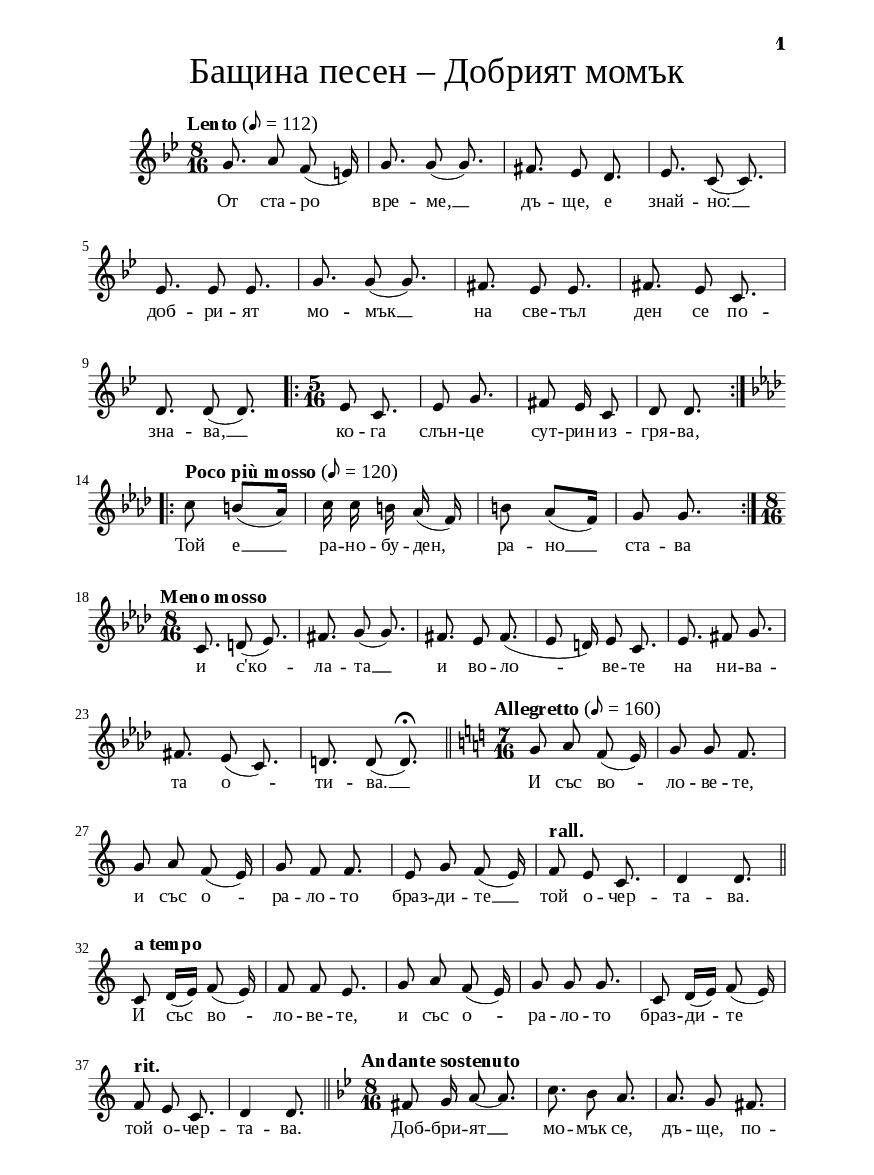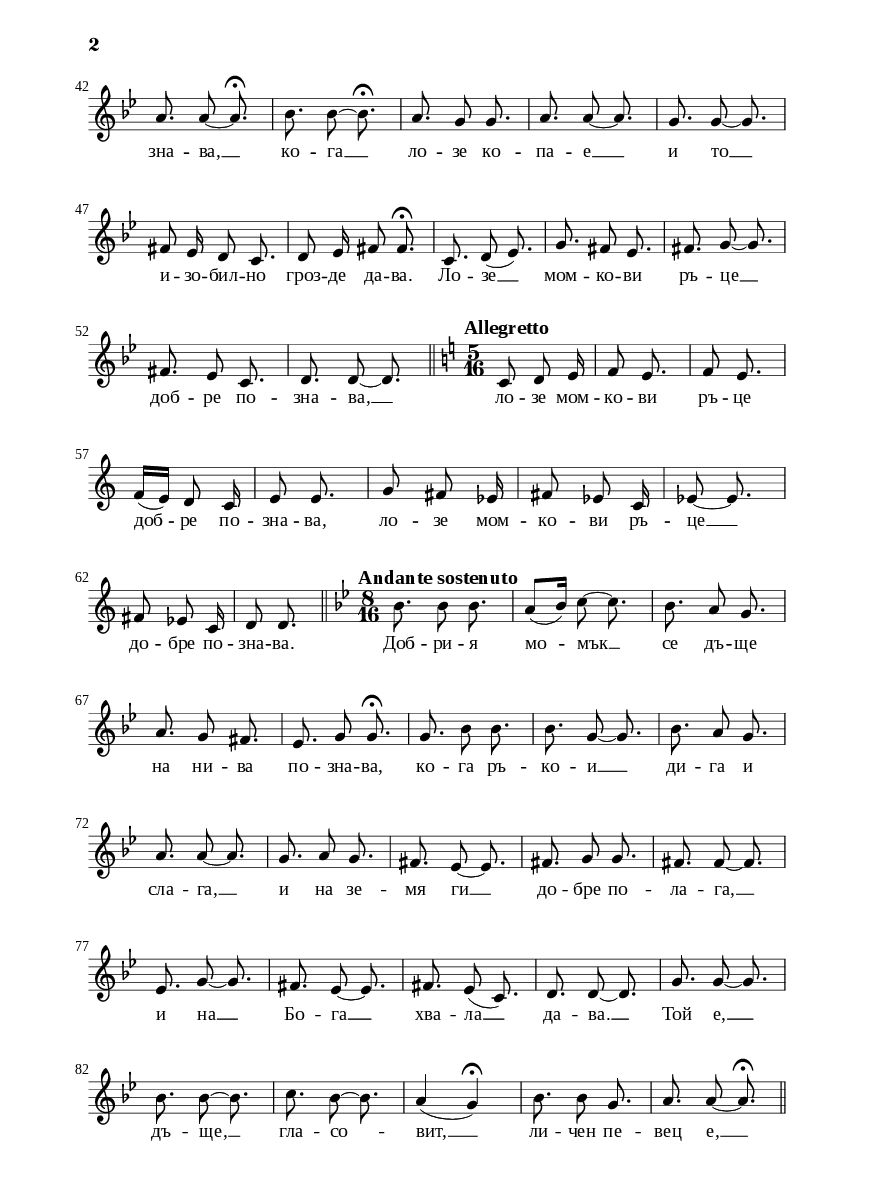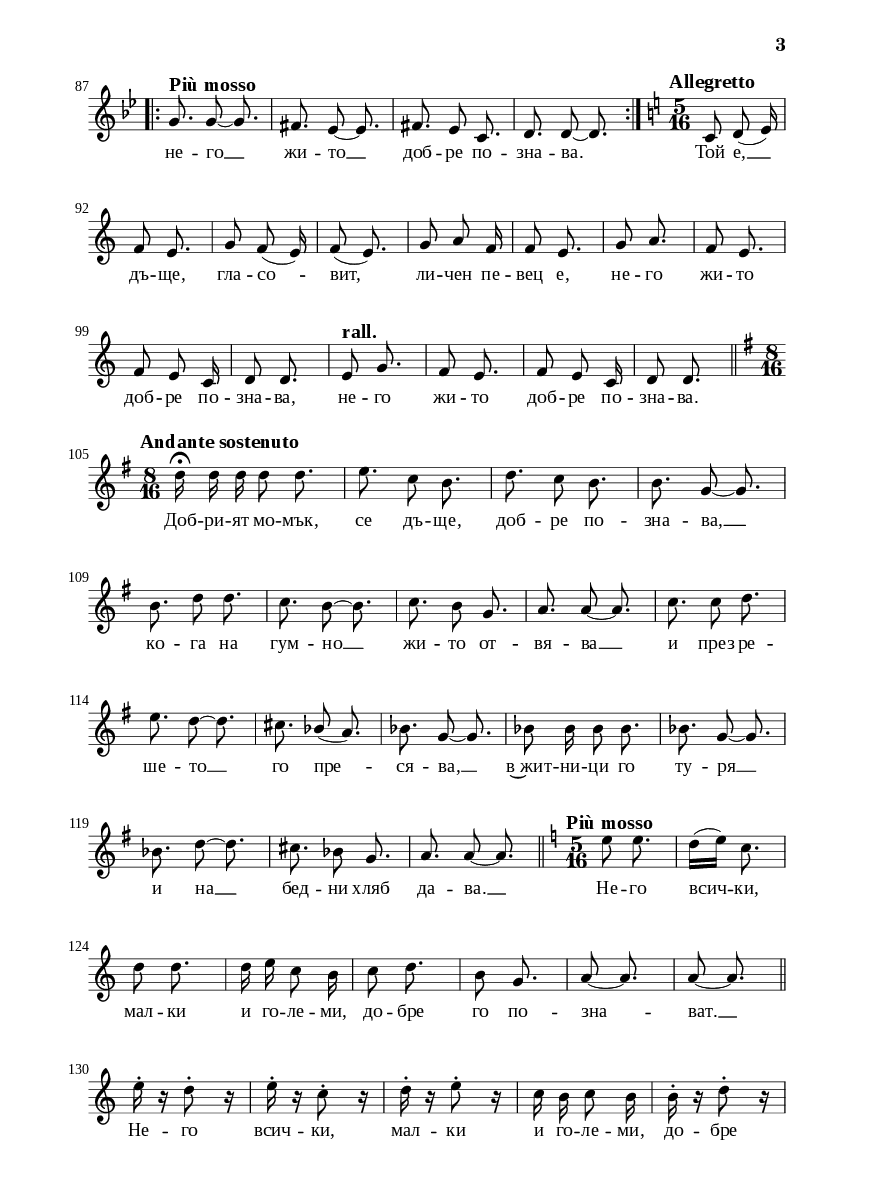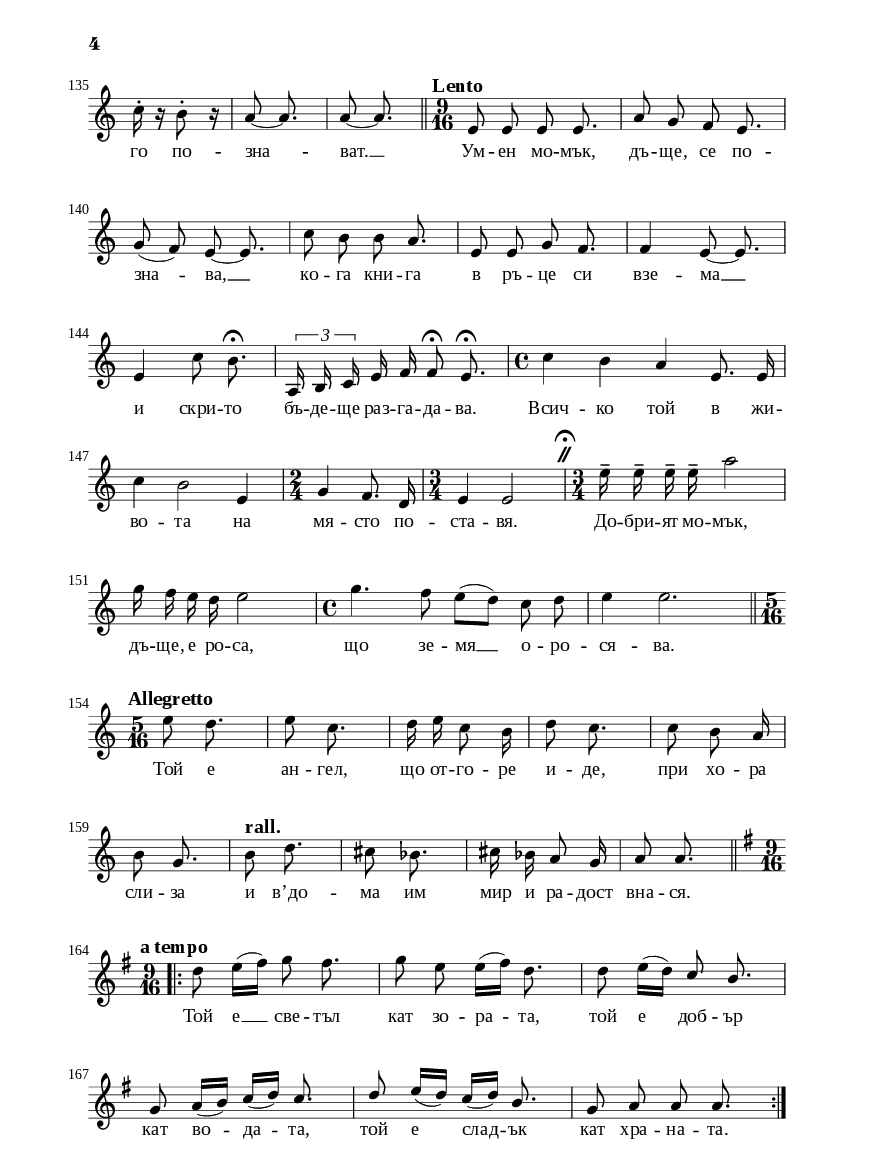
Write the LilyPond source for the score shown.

\version "2.24.4"

% include paper part and global functions
\include "include/globals.ily"
\bookpart {
  \label #'ref300
  \tocItem \markup "Бащина песен – Добрият момък"
  \include "include/bookpart-paper.ily"

  \score {
    \include "include/score-layout.ily"

    \new Voice  \relative c' {
      \clef treble
      \key g \minor
      \time 8/16
      \tempoFunc "Lento" 8 "112"
      \autoBeamOff
      g'8. a8 f(e16) |
      g8. g8(g8.) |
      fis8. ees8 d8. |
      ees8. c8(c8.) | \break

      ees8. ees8 ees8. |
      g8. g8(g8.)  |
      fis8. ees8 ees8.  |
      fis8. ees8 c8.  | \break

      d8. d8(d8.)  |
      \bar ".|:" \time 5/16 ees8 c8.  |
      ees8 g8. |
      fis8 ees16 c8  |
      d8 d8. | \bar ":|.:" \break

      \tempoFunc "Poco più mosso" 8 "120"
      \key f \minor
      c'8 b8[(aes16)] |  |
      c16 c b aes (f) |  |
      b8 aes([f16])  |
      g8 g8. | \bar ":|."

      \time 8/16 \break
      \tempo "Meno mosso" c,8. d8 (ees8.) |
      fis8. g8 (g8.) |
      fis8. ees8 fis8.  (|
      ees8  d16)  ees8 c8. |
      ees8. fis8 g8. | \break

      fis8.ees8(c8.) |
      d8. d8(d8.\fermata) | \bar "||"
      \time 7/16
      \key c \major
      \tempoFunc "Allegretto" 8 "160"
      g8 a f (e16) |
      g8 g f8. | \break

      g8 a f (e16) |
      g8 f f8. |
      e8 g f(e16) |
      \tempo "rall." f8 e c8. |
      d4 d8. | \bar "||" \break

      \tempo "a tempo"
      c8 d16[(e)] f8 (e16) |
      f8 f e8. |
      g8 a f (e16) |
      g8 g8 g8. |
      c,8 d16[(e)] f8(e16) | \break

      \tempo "rit."
      f8 e c8. |
      d4 d8. | \bar "||"
      \key g \minor
      \time 8/16
      \tempo "Andante sostenuto"
      fis8 g16 a8~ a8. |
      c8. bes8 a8. |
      a8. g8 fis8. | \break

      a8. a8~ a8.\fermata |
      bes8. bes8~ bes8.\fermata |
      a8. g8 g8. |
      a8. a8~ a8. |
      g8. g8~ g8. | \break

      fis8 ees16 d8 c8. |
      d8 ees16 fis8 fis8.\fermata |
      c8. d8(ees8.) |
      g8. fis8 ees8. |
      fis8. g8~ g8. | \break

      fis8. ees8 c8. |
      d8. d8~ d8. | \bar "||"
      \key c \major
      \time 5/16
      \tempo "Allegretto"
      c8 d e 16 |
      f8 e8. |
      f8 e8. | \break

      f16[(e)] d8 c16 |
      e8 e8.|
      g8 fis ees16 |
      fis8 ees8 c16 |
      ees8~ ees8. | \break

      fis8 ees8 c16 |
      d8 d8. | \bar "||"
      \key g \minor
      \time 8/16
      \tempo "Andante sostenuto"
      bes'8. bes8 bes8. |
      a8[(bes16)] c8~ c8. |
      bes8. a8 g8. | \break
      a8. g8 fis8. |
      ees8. g8 g8.\fermata |
      g8. bes8 bes8. |
      bes8. g8~ g8. |
      bes8. a8 g8. | \break

      a8. a8~ a8. |
      g8. a8 g8. |
      fis8. ees8~ ees8. |
      fis8. g8 g8. |
      fis8. fis8~ fis8. | \break

      ees8. g8~ g8. |
      fis8. ees8~ ees8. |
      fis8. ees8(c8.) |
      d8. d8~ d8. |
      g8. g8~ g8. | \break

      bes8. bes8~ bes8. |
      c8. bes8~ bes8. |
      a4 (  g4) \fermata |
      bes8. bes8 g8. |
      a8. a8~ a8.\fermata | \break

      \bar ".|:-||"  \tempo "Più mosso"
      g8. g8~ g8. |
      fis8. ees8~ ees8. |
      fis8. ees8 c8. |
      d8. d8~ d8. | \bar ":|."

      \key c \major
      \time 5/16
      \tempo "Allegretto"
      c8 d(e16) | \break

      f8 e8. |
      g8 f8(e16) |
      f8 (e8.) |
      g8 a f16 |
      f8 e8. |
      g8 a8. |
      f8 e8. | \break

      f8 e c16 |
      d8 d8. |
      \tempo "rall."
      e8 g8. |
      f8 e8. |
      f8 e c16 |
      d8 d8. | \bar "||"
      \time 8/16
      \key g \major
      \break

      \tempo "Andante sostenuto"
      d'16\fermata d d d8 d8. |
      e8. c8 b8. |
      d8. c8 b8. |
      b8. g8~ g8. \break

      b8. d8 d8. |
      c8. b8~ b8. |
      c8. b8 g8. |
      a8. a8~ a8. |
      c8. c8 d8. | \break

      e8. d8~ d8. |
      cis8. \stemUp bes8(a8.) \stemNeutral |
      bes8. g8~ g8. |
      bes8 bes16 bes8 bes8. |
      bes8. g8~ g8. | \break
      bes8. d8~ d8. |
      cis8. bes8 g8. |
      a8. a8~ a8. |  \bar "||"
      \key c \major
      \time 5/16
      \tempo "Più mosso" e'8 e8. |
      d16[(e)] c8. | \break
      d8 d8. |
      d16 e c8  b16 |
      c8 d8. |
      b8 g8. |
      a8~ a8. |
      a8~ a8. | \bar "||" \break

      e'16\staccato r16 d8\staccato r16 |
      e16\staccato r16 c8\staccato r16 |
      d16\staccato r16 e8\staccato r16 |
      c16 b c8 b16 |
      b16\staccato r16 d8\staccato r16 | \break

      c16\staccato r16 b8\staccato r16 |
      a8~ a8. |
      a8~ a8. |  \bar "||"
      \key a \minor
      \time 9/16
      \tempo "Lento" e8 e e e8. |
      a8 g f e8. | \break

      g8(f) e8~ e8. |
      c'8 b b a8. |
      e8 e g f8. |
      f4 e8~ e8. | \break

      e4 c'8 b8.\fermata |
      \tuplet 3/2 { a,16 b c } e f f8\fermata e8.\fermata |
      \time 4/4 c'4 b a e8. e16  \break |

      c'4 b2 e,4 |
      \time 2/4 g4 f8. d16 |
      \time 3/4 e4   e2 \mark\markup{ \column { \hspace #0 \center-align \normalsize \musicglyph #"scripts.ufermata"  \center-align \normalsize \musicglyph #"scripts.caesura.straight" }}
      |
      \bar "|"
      \time 3/4  | % 149

      e'16 --e16 --e16 --
      e16 --a2   \break | % 151
      g16 f16 e16 d16
      e2 | % 152

      \time 4/4  | % 152
      g4.f8 e8 ( [d8 ] )
      c8 d8  | % 153
      e4 e2. \bar "||" \break
      \tempo "Allegretto"
      \time 5/16  | % 154
      e8 d8. | % 155
      e8 c8. | % 156
      d16 e16  c8 b16 |% 158
      d8 c8. | c8 b8 a16 | \break
      b8  g8. |
      \tempo"rall."b8 d8. | % 161
      cis8 bes8. | % 162
      cis16 bes16  a8  g16 | % 163
      a8  a8. \bar "||"

      \break \repeat volta 1 {
        | % 164
        \bar ".|:-||"  \key g \major \time 9/16 | % 164
        \tempo"a tempo" d8 e16 ( [
        fis16 ) ] g8 fis8. | % 165
        g8 e8 e16 ( [ \stemDown
        fis16 ) ]d8. | % 166
        d8 e16 ( [d16 ) ] \stemUp
        c8 b8. \break | % 167
        g8 a16 ( [  b16 ) ]c16 (
        [d16 ) ]c8. | % 168
        d8 e16 ( [d16 ) ] \stemUp
        c16 ( [d16 ) ]b8. | % 169
        g8  a8  a8  a8. \bar ":|."
      }


    }



    \addlyrics {
      От ста -- ро вре -- ме, __ дъ -- ще, е знай -- но: __

      доб -- ри -- ят мо -- мък __ на све -- тъл ден се по -- зна -- ва, __

      ко -- га слън -- це сут -- рин  из -- гря -- ва,

      Той е __ ра  -- но -- бу -- ден, ра -- но __ ста -- ва

      и с'ко -- ла -- та __ и во -- ло -- ве -- те на ни -- ва -- та о -- ти -- ва. __ И със во -- ло -- ве -- те, и със о -- ра -- ло -- то браз -- ди -- те __ той о -- чер -- та -- ва.
      И със во -- ло -- ве -- те, и със о -- ра -- ло -- то браз -- ди -- те той о -- чер -- та -- ва.


      Доб -- бри -- ят __ мо -- мък се, дъ -- ще, по -- зна -- ва, __

      ко -- га __ ло -- зе ко -- па -- е __

      и то __ и -- зо -- бил -- но гроз -- де да -- ва.

      Ло -- зе __ мом -- ко -- ви ръ -- це __ доб -- ре по -- зна -- ва, __

      ло -- зе мом -- ко -- ви ръ -- це доб -- ре по -- зна -- ва,

      ло -- зе мом -- ко -- ви ръ -- це __ до -- бре по -- зна -- ва.

      Доб -- ри -- я мо -- мък __ се дъ -- ще на ни -- ва по -- зна -- ва,

      ко -- га ръ -- ко -- и __ ди -- га и сла -- га, __

      и на зе -- мя ги __ до -- бре по -- ла -- га, __

      и на __ Бо -- га __ хва -- ла __ да -- ва. __

      Той е, __ дъ -- ще, __ гла -- со -- вит, __ ли -- чен пе -- вец е, __

      не -- го __ жи -- то __ доб -- ре по -- зна -- ва.

      Той е, __ дъ -- ще, гла -- со -- вит, ли -- чен пе -- вец е,

      не -- го жи -- то доб -- ре по -- зна -- ва,
      не -- го жи -- то доб -- ре по -- зна -- ва.

      Доб -- ри -- ят мо -- мък, се дъ -- ще, доб -- ре по -- зна -- ва, __

      ко -- га на гум -- но __ жи -- то от -- вя -- ва __ и през ре -- ше -- то __ го пре -- ся -- ва, __

      в~жит -- ни -- ци го ту -- ря __ и  на __ бед -- ни хляб да -- ва. __

      Не -- го всич -- ки, мал -- ки и го -- ле -- ми, до -- бре го по -- зна -- ват. __

      Не -- го всич -- ки, мал -- ки и го -- ле -- ми, до -- бре го по -- зна -- ват. __

      Ум -- ен мо -- мък, дъ -- ще, се по -- зна -- ва, __

      ко -- га кни -- га в ръ -- це си взе -- ма __

      и скри -- то бъ -- де -- ще раз -- га -- да -- ва.

      Всич -- ко той в жи -- во -- та на мя -- сто по -- ста -- вя.

      До -- бри -- ят мо -- мък, дъ -- ще, е ро -- са,

      що зе -- мя __ о -- ро -- ся -- ва.

      Той е ан -- гел, що от -- го -- ре и -- де, при хо -- ра сли -- за

      и в’до -- ма им мир и ра -- дост вна -- ся.

      Той е __ све -- тъл кат зо -- ра -- та,

      той е доб -- ър кат во -- да -- та,

      той е слад -- ък кат хра -- на -- та.
    }

    \header {
      title = \titleFunc #'ref_desc_5 "Бащина песен – Добрият момък" "Baština pesen – Ugledna moma"
    }

    \midi{}

  } % score

} % bookpart
